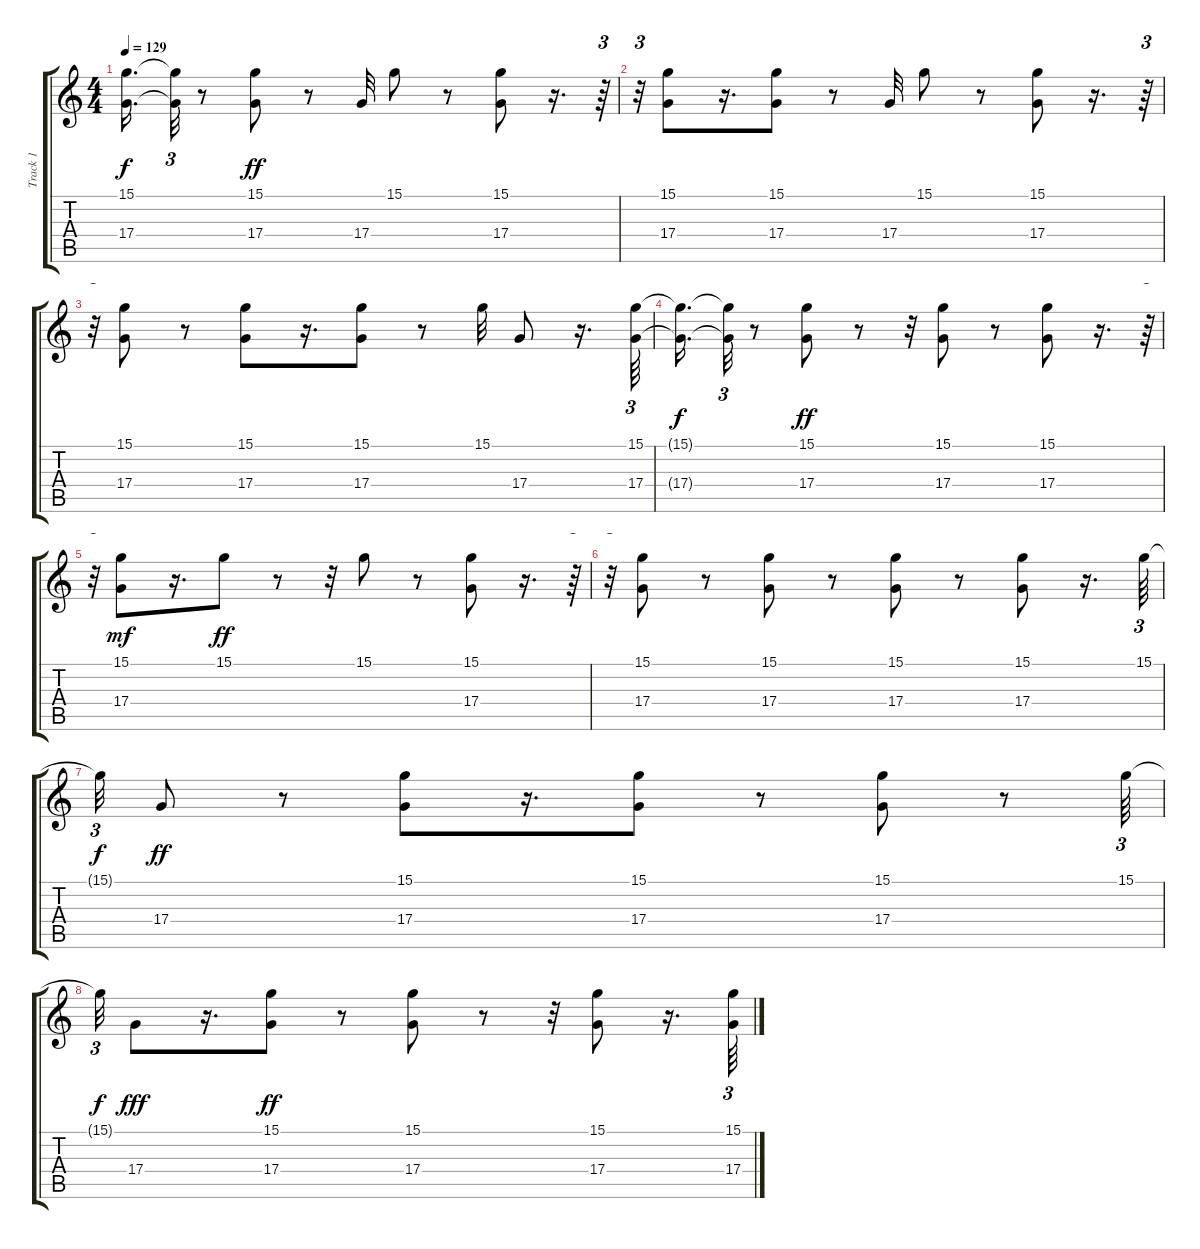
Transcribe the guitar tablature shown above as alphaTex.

\track ("Track 1" "Track 1") {instrument brightacousticpiano}
\staff {score tabs}
\tuning (E4 B3 G3 D3 A2 E2) {hide}
\ts (4 4)
\tempo 129
\clef g2
\ks c
(15.1{t} 17.4{t}).16{d dy f} (15.1{t} 17.4{t}).32{tu (3 2)} r.8 (15.1 17.4).8{dy ff} r.8 17.4.32 15.1.8 r.8 (15.1 17.4).8 r.16{d} r.64{tu (3 2)} |
r.32{tu (3 2)} (15.1 17.4).8 r.16{d} (15.1 17.4).8 r.8 17.4.32 15.1.8 r.8 (15.1 17.4).8 r.16{d} r.64{tu (3 2)} |
r.32{tu (3 2)} (15.1 17.4).8 r.8 (15.1 17.4).8 r.16{d} (15.1 17.4).8 r.8 15.1.32 17.4.8 r.16{d} (15.1 17.4).64{tu (3 2)} |
(15.1{t} 17.4{t}).16{d dy f} (15.1{t} 17.4{t}).32{tu (3 2)} r.8 (15.1 17.4).8{dy ff} r.8 r.32 (15.1 17.4).8 r.8 (15.1 17.4).8 r.16{d} r.64{tu (3 2)} |
r.32{tu (3 2)} (15.1 17.4).8{dy mf} r.16{d} 15.1.8{dy ff} r.8 r.32 15.1.8 r.8 (15.1 17.4).8 r.16{d} r.64{tu (3 2)} |
r.32{tu (3 2)} (15.1 17.4).8 r.8 (15.1 17.4).8 r.8 (15.1 17.4).8 r.8 (15.1 17.4).8 r.16{d} 15.1.64{tu (3 2)} |
15.1{t}.32{tu (3 2) dy f} 17.4.8{dy ff} r.8 (15.1 17.4).8 r.16{d} (15.1 17.4).8 r.8 (15.1 17.4).8 r.8 15.1.64{tu (3 2)} |
15.1{t}.32{tu (3 2) dy f} 17.4.8{dy fff} r.16{d} (15.1 17.4).8{dy ff} r.8 (15.1 17.4).8 r.8 r.32 (15.1 17.4).8 r.16{d} (15.1 17.4).64{tu (3 2)}
